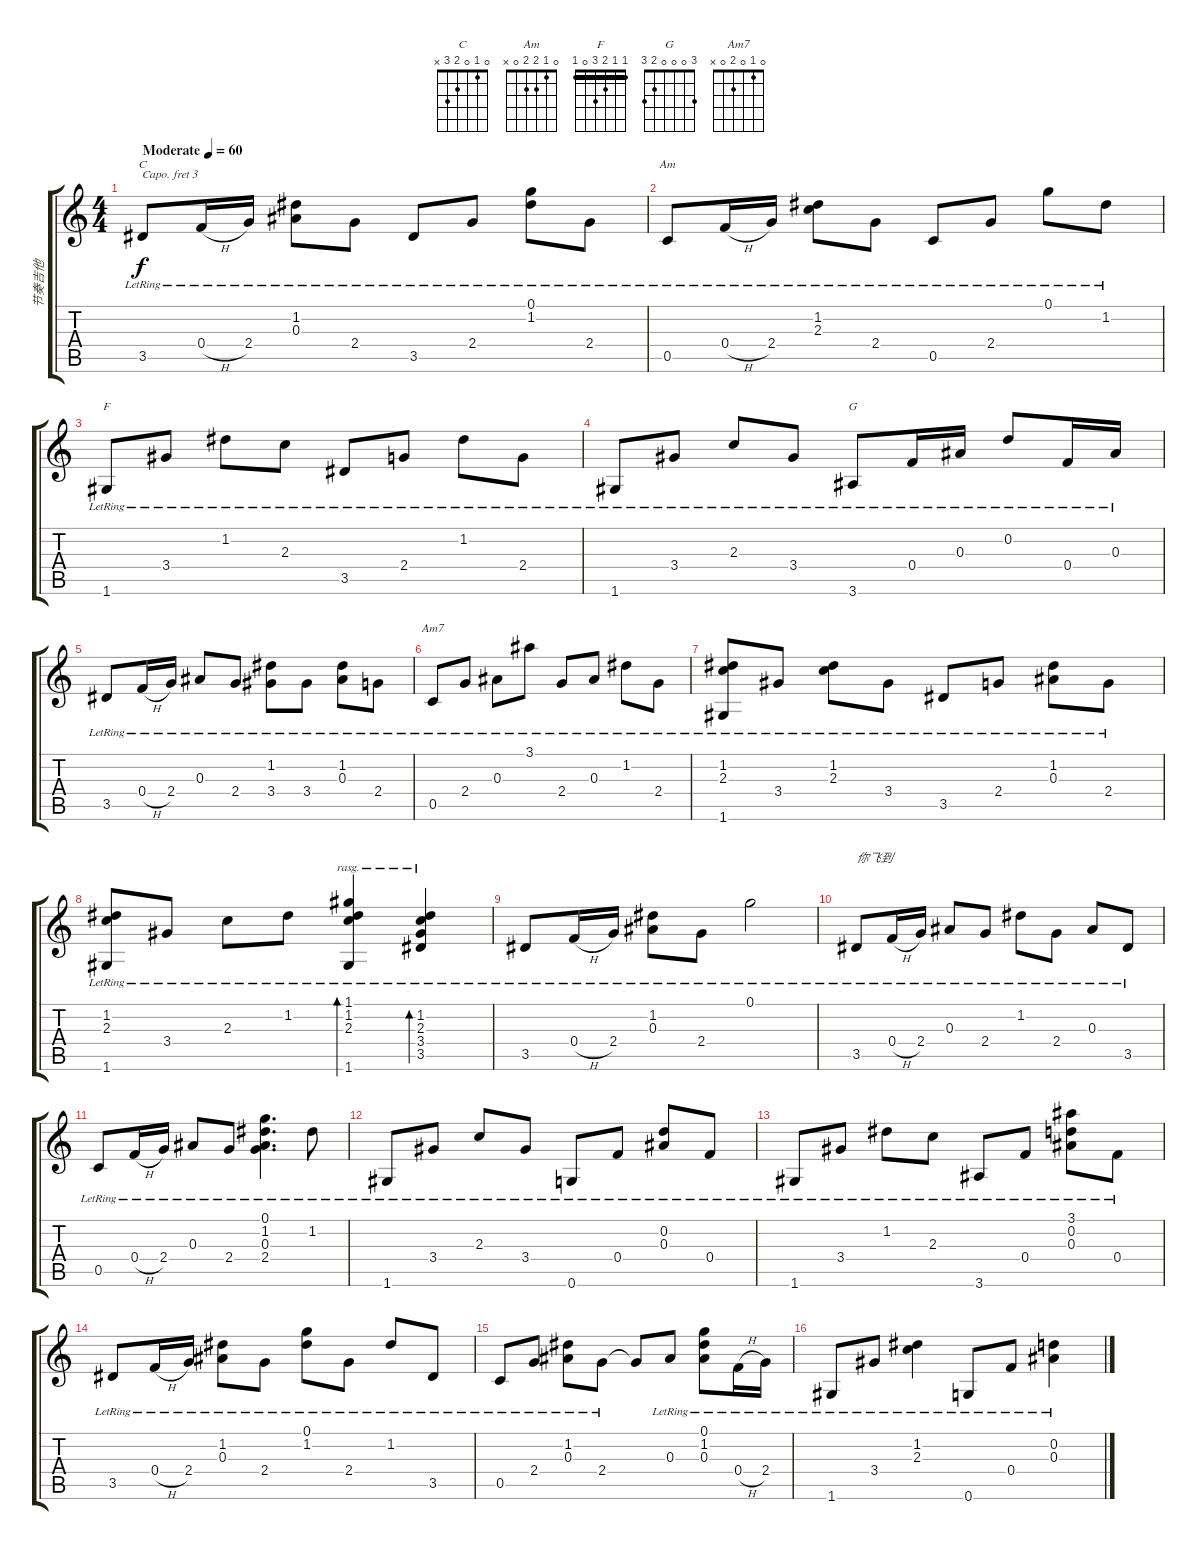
\track ("节奏吉他" "节奏吉他") {instrument acousticguitarsteel}
\staff {score tabs}
\capo 3
\tuning (E4 B3 G3 D3 A2 E2) {hide}
\chord ("C" 0 1 0 2 3 x)
\chord ("Am" 0 1 2 2 0 x)
\chord ("F" 1 1 2 3 0 1) {barre 1}
\chord ("G" 3 0 0 0 2 3)
\chord ("Am7" 0 1 0 2 0 x)
\ts (4 4)
\tempo (60 "Moderate")
\clef g2
\ks c
3.5{lr}.8{ch "C" dy f instrument acousticguitarsteel} 0.4{h lr}.16 2.4{lr}.16 (1.2{lr} 0.3{lr}).8 2.4{lr}.8 3.5{lr}.8 2.4{lr}.8 (0.1{lr} 1.2{lr}).8 2.4{lr}.8 |
0.5{lr}.8{ch "Am"} 0.4{h lr}.16 2.4{lr}.16 (1.2{lr} 2.3{lr}).8 2.4{lr}.8 0.5{lr}.8 2.4{lr}.8 0.1{lr}.8 1.2{lr}.8 |
1.6{lr}.8{ch "F"} 3.4{lr}.8 1.2{lr}.8 2.3{lr}.8 3.5{lr}.8 2.4{lr}.8 1.2{lr}.8 2.4{lr}.8 |
1.6{lr}.8 3.4{lr}.8 2.3{lr}.8 3.4{lr}.8 3.6{lr}.8{ch "G"} 0.4{lr}.16 0.3{lr}.16 0.2{lr}.8 0.4{lr}.16 0.3{lr}.16 |
3.5{lr}.8 0.4{h lr}.16 2.4{lr}.16 0.3{lr}.8 2.4{lr}.8 (1.2{lr} 3.4{lr}).8 3.4{lr}.8 (1.2{lr} 0.3{lr}).8 2.4{lr}.8 |
0.5{lr}.8{ch "Am7"} 2.4{lr}.8 0.3{lr}.8 3.1{lr}.8 2.4{lr}.8 0.3{lr}.8 1.2{lr}.8 2.4{lr}.8 |
(1.2{lr} 2.3{lr} 1.6{lr}).8 3.4{lr}.8 (1.2{lr} 2.3{lr}).8 3.4{lr}.8 3.5{lr}.8 2.4{lr}.8 (1.2{lr} 0.3{lr}).8 2.4{lr}.8 |
(1.2{lr} 2.3{lr} 1.6{lr}).8 3.4{lr}.8 2.3{lr}.8 1.2{lr}.8 (1.1{lr} 1.2{lr} 2.3{lr} 1.6{lr}).4{bd 120 rasg ii} (1.2{lr} 2.3{lr} 3.4{lr} 3.5{lr}).4{bd 30 rasg ii} |
3.5{lr}.8 0.4{h lr}.16 2.4{lr}.16 (1.2{lr} 0.3{lr}).8 2.4{lr}.8 0.1{lr}.2 |
3.5{lr}.8{txt "你飞到"} 0.4{h lr}.16 2.4{lr}.16 0.3{lr}.8 2.4{lr}.8 1.2{lr}.8 2.4{lr}.8 0.3{lr}.8 3.5{lr}.8 |
0.5{lr}.8 0.4{h lr}.16 2.4{lr}.16 0.3{lr}.8 2.4{lr}.8 (0.1{lr} 1.2{lr} 0.3{lr} 2.4{lr}).4{d} 1.2{lr}.8 |
1.6{lr}.8 3.4{lr}.8 2.3{lr}.8 3.4{lr}.8 0.6{lr}.8 0.4{lr}.8 (0.2{lr} 0.3{lr}).8 0.4{lr}.8 |
1.6{lr}.8 3.4{lr}.8 1.2{lr}.8 2.3{lr}.8 3.6{lr}.8 0.4{lr}.8 (3.1{lr} 0.2{lr} 0.3{lr}).8 0.4{lr}.8 |
3.5{lr}.8 0.4{h lr}.16 2.4{lr}.16 (1.2{lr} 0.3{lr}).8 2.4{lr}.8 (0.1{lr} 1.2{lr}).8 2.4{lr}.8 1.2{lr}.8 3.5{lr}.8 |
0.5{lr}.8 2.4{lr}.8 (1.2{lr} 0.3{lr}).8 2.4{lr}.8 2.4{t}.8 0.3{lr}.8 (0.1{lr} 1.2{lr} 0.3{lr}).8 0.4{h lr}.16 2.4{lr}.16 |
1.6{lr}.8 3.4{lr}.8 (1.2{lr} 2.3{lr}).4 0.6{lr}.8 0.4{lr}.8 (0.2{lr} 0.3{lr}).4
